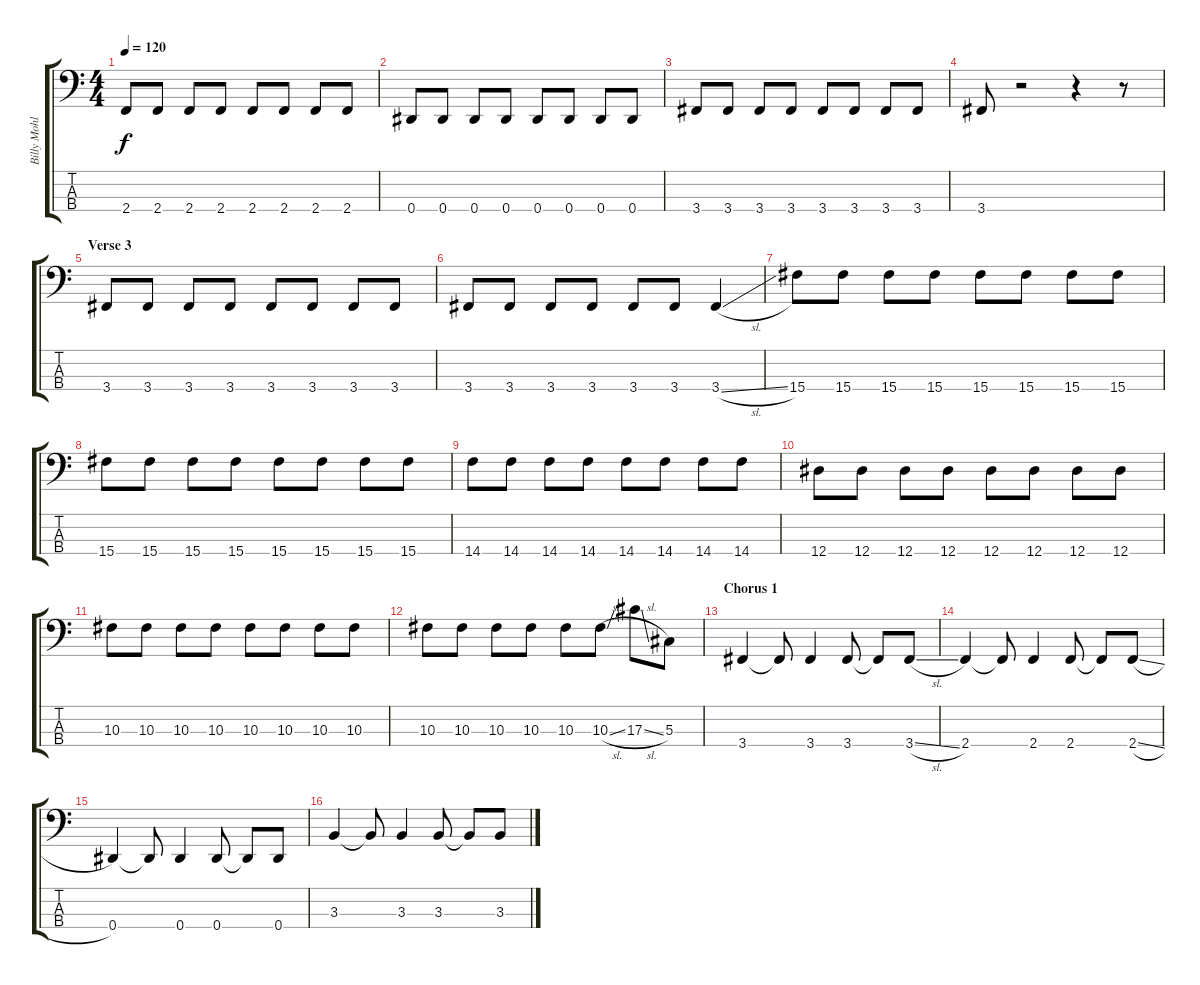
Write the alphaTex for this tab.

\track ("Billy Mohler (Bass)" "Billy Mohl") {instrument electricbassfinger}
\staff {score tabs}
\tuning (Gb2 Db2 Ab1 Eb1) {hide}
\ts (4 4)
\tempo 120
\clef f4
\ks c
2.4.8{dy f} 2.4.8 2.4.8 2.4.8 2.4.8 2.4.8 2.4.8 2.4.8 |
0.4.8 0.4.8 0.4.8 0.4.8 0.4.8 0.4.8 0.4.8 0.4.8 |
3.4.8 3.4.8 3.4.8 3.4.8 3.4.8 3.4.8 3.4.8 3.4.8 |
3.4.8 r.2 r.4 r.8 |
\section ("" "Verse 3")
3.4.8 3.4.8 3.4.8 3.4.8 3.4.8 3.4.8 3.4.8 3.4.8 |
3.4.8 3.4.8 3.4.8 3.4.8 3.4.8 3.4.8 3.4{sl}.4 |
15.4.8 15.4.8 15.4.8 15.4.8 15.4.8 15.4.8 15.4.8 15.4.8 |
15.4.8 15.4.8 15.4.8 15.4.8 15.4.8 15.4.8 15.4.8 15.4.8 |
14.4.8 14.4.8 14.4.8 14.4.8 14.4.8 14.4.8 14.4.8 14.4.8 |
12.4.8 12.4.8 12.4.8 12.4.8 12.4.8 12.4.8 12.4.8 12.4.8 |
10.3.8 10.3.8 10.3.8 10.3.8 10.3.8 10.3.8 10.3.8 10.3.8 |
10.3.8 10.3.8 10.3.8 10.3.8 10.3.8 10.3{sl}.8 17.3{sl}.8 5.3.8 |
\section ("" "Chorus 1")
3.4.4 3.4{t}.8 3.4.4 3.4.8 3.4{t}.8 3.4{sl}.8 |
2.4.4 2.4{t}.8 2.4.4 2.4.8 2.4{t}.8 2.4{sl}.8 |
0.4.4 0.4{t}.8 0.4.4 0.4.8 0.4{t}.8 0.4.8 |
3.3.4 3.3{t}.8 3.3.4 3.3.8 3.3{t}.8 3.3.8
